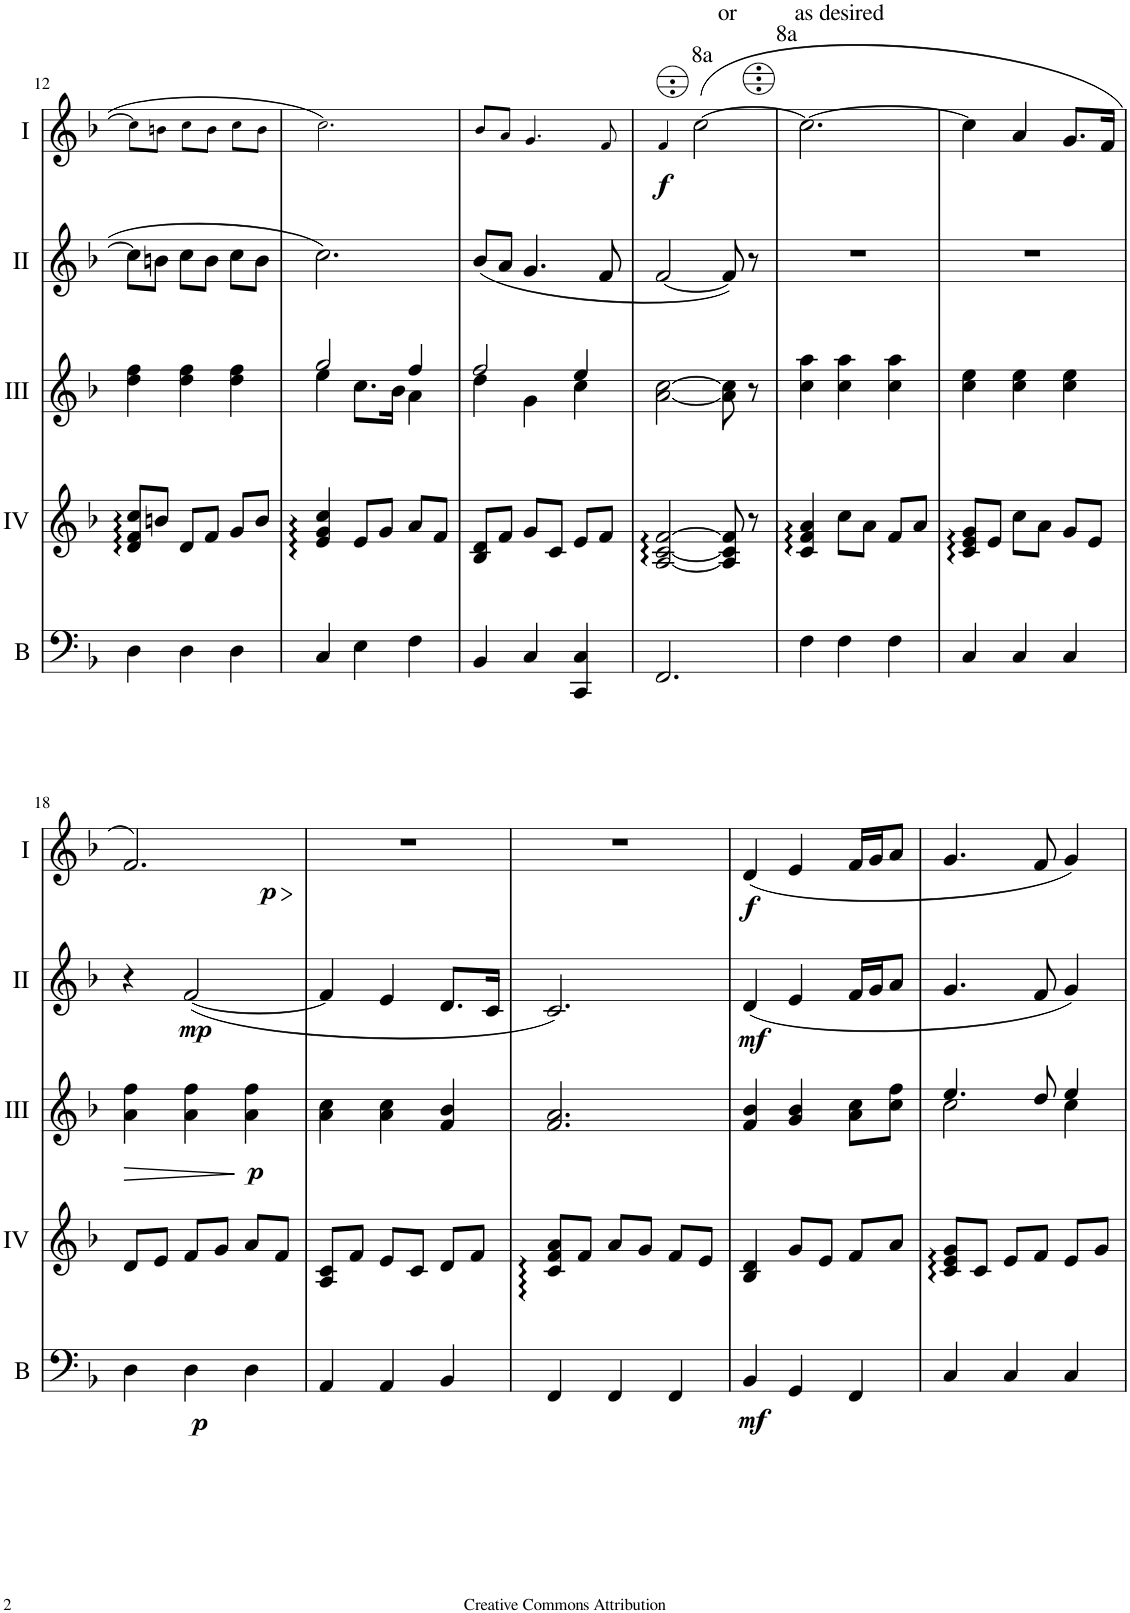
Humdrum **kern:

**kern	**dynam	**kern	**kern	**dynam	**kern	**dynam	**kern	**dynam
*part5	*part5	*part4	*part3	*part3	*part2	*part2	*part1	*part1
*staff5	*staff5	*staff4	*staff3	*staff3	*staff2	*staff2	*staff1	*staff1
*I"Bass	*	*I"Acc. 4	*I"Acc. 3	*	*I"Acc. 2	*	*I"Acc. 1	*
*I'B	*	*	*	*	*	*	*	*
!!LO:PB:g=z
*clefF4	*	*clefG2	*clefG2	*	*clefG2	*	*clefG2	*
*Trd7c12	*	*	*Trd7c12	*	*	*	*	*
*k[b-]	*	*k[b-]	*k[b-]	*	*k[b-]	*	*k[b-]	*
*M3/4	*	*M3/4	*M3/4	*	*M3/4	*	*M3/4	*
=12	=12	=12	=12	=12	=12	=12	=12	=12
4D\	.	8d/ 8f/ 8cc/L	4dd\ 4ff\	.	8cc\L]	.	8cc\L	.
.	.	8bn/J	.	.	8bn\J	.	8bn\J	.
4D\	.	8d/L	4dd\ 4ff\	.	8cc\L	.	8cc\L	.
.	.	8f/J	.	.	8b\J	.	8b\J	.
4D\	.	8g/L	4dd\ 4ff\	.	8cc\L	.	8cc\L	.
.	.	8b/J	.	.	8b\J	.	8b\J	.
=13	=13	=13	=13	=13	=13	=13	=13	=13
*	*	*	*^	*	*	*	*	*
4C/	.	4e/ 4g/ 4cc/	2gg/	4ee\	.	2.cc\	.	2.cc\	.
4E\	.	8e/L	.	8.cc\L	.	.	.	.	.
.	.	8g/J	.	.	.	.	.	.	.
.	.	.	.	16b-\Jk	.	.	.	.	.
4F\	.	8a/L	4ff/	4a\	.	.	.	.	.
.	.	8f/J	.	.	.	.	.	.	.
=14	=14	=14	=14	=14	=14	=14	=14	=14	=14
4BB-/	.	8B-/ 8d/L	2ff/	4dd\	.	(8b-/L	.	8b-/L	.
.	.	8f/J	.	.	.	8a/J	.	8a/J	.
4C/	.	8g/L	.	4g\	.	4.g/	.	4.g/	.
.	.	8c/J	.	.	.	.	.	.	.
4CC/ 4C/	.	8e/L	4ee/	4cc\	.	.	.	.	.
.	.	8f/J	.	.	.	8f/	.	8f/	.
*	*	*	*v	*v	*	*	*	*	*
=15	=15	=15	=15	=15	=15	=15	=15	=15
!	!	!	!	!	!	!	!	!LO:DY:b
2.FF/	.	[2A/ [2c/ [2f/	[2a\ [2cc\	.	[2f/	.	4f/	f
!	!	!	!	!	!	!	!LO:TX:a:t=8a	!
!	!	!	!	!	!	!	!LO:TX:a:t=8a	!
!	!	!	!	!	!	!	!LO:TX:a:t=or          as desired	!
.	.	.	.	.	.	.	([2cc\	.
.	.	8A/] 8c/] 8f/]	8a\] 8cc\]	.	8f/])	.	.	.
.	.	8r	8r	.	8r	.	.	.
=16	=16	=16	=16	=16	=16	=16	=16	=16
4F\	.	4c/ 4f/ 4a/	4cc\ 4aa\	.	2.r	.	2.cc\_	.
4F\	.	8cc\L	4cc\ 4aa\	.	.	.	.	.
.	.	8a\J	.	.	.	.	.	.
4F\	.	8f/L	4cc\ 4aa\	.	.	.	.	.
.	.	8a/J	.	.	.	.	.	.
=17	=17	=17	=17	=17	=17	=17	=17	=17
4C/	.	8c/ 8e/ 8g/L	4cc\ 4ee\	.	2.r	.	4cc\]	.
.	.	8e/J	.	.	.	.	.	.
4C/	.	8cc\L	4cc\ 4ee\	.	.	.	4a/	.
.	.	8a\J	.	.	.	.	.	.
4C/	.	8g/L	4cc\ 4ee\	.	.	.	8.g/L	.
.	.	8e/J	.	.	.	.	.	.
.	.	.	.	.	.	.	16f/Jk	.
!!LO:LB:g=z
=18	=18	=18	=18	=18	=18	=18	=18	=18
!	!	!	!	!LO:HP:b	!	!	!	!LO:HP:b
!	!	!	!	!	!	!	!	!LO:DY:n=1:b
4D\	.	8d/L	4a\ 4ff\	>	4r	.	2.f/)	> p
.	.	8e/J	.	.	.	.	.	.
!	!LO:DY:b	!	!	!	!	!LO:DY:b	!	!
4D\	p	8f/L	4a\ 4ff\	.	([2f/	mp	.	.
.	.	8g/J	.	.	.	.	.	.
!	!	!	!	!LO:DY:n=1:b	!	!	!	!
4D\	.	8a/L	4a\ 4ff\	] p	.	.	.	.
.	.	8f/J	.	.	.	.	.	.
.	.	.	.	.	.	.	.	]
=19	=19	=19	=19	=19	=19	=19	=19	=19
4AA/	.	8A/ 8c/L	4a\ 4cc\	.	4f/]	.	2.r	.
.	.	8f/J	.	.	.	.	.	.
4AA/	.	8e/L	4a\ 4cc\	.	4e/	.	.	.
.	.	8c/J	.	.	.	.	.	.
4BB-/	.	8d/L	4f/ 4b-/	.	8.d/L	.	.	.
.	.	8f/J	.	.	.	.	.	.
.	.	.	.	.	16c/Jk	.	.	.
=20	=20	=20	=20	=20	=20	=20	=20	=20
4FF/	.	8c/ 8f/ 8a/L	2.f/ 2.a/	.	2.c/)	.	2.r	.
.	.	8f/J	.	.	.	.	.	.
4FF/	.	8a/L	.	.	.	.	.	.
.	.	8g/J	.	.	.	.	.	.
4FF/	.	8f/L	.	.	.	.	.	.
.	.	8e/J	.	.	.	.	.	.
=21	=21	=21	=21	=21	=21	=21	=21	=21
!	!LO:DY:b	!	!	!	!	!LO:DY:b	!	!LO:DY:b
4BB-/	mf	4B-/ 4d/	4f/ 4b-/	.	(4d/	mf	(4d/	f
4GG/	.	8g/L	4g/ 4b-/	.	4e/	.	4e/	.
.	.	8e/J	.	.	.	.	.	.
4FF/	.	8f/L	8a\ 8cc\L	.	16f/LL	.	16f/LL	.
.	.	.	.	.	16g/J	.	16g/J	.
.	.	8a/J	8cc\ 8ff\J	.	8a/J	.	8a/J	.
=22	=22	=22	=22	=22	=22	=22	=22	=22
*	*	*	*^	*	*	*	*	*
4C/	.	8c/ 8e/ 8g/L	4.ee/	2cc\	.	4.g/	.	4.g/	.
.	.	8c/J	.	.	.	.	.	.	.
4C/	.	8e/L	.	.	.	.	.	.	.
.	.	8f/J	8dd/	.	.	8f/	.	8f/	.
4C/	.	8e/L	4ee/	4cc\	.	4g/)	.	4g/)	.
.	.	8g/J	.	.	.	.	.	.	.
*	*	*	*v	*v	*	*	*	*	*
=	=	=	=	=	=	=	=	=
*-	*-	*-	*-	*-	*-	*-	*-	*-
